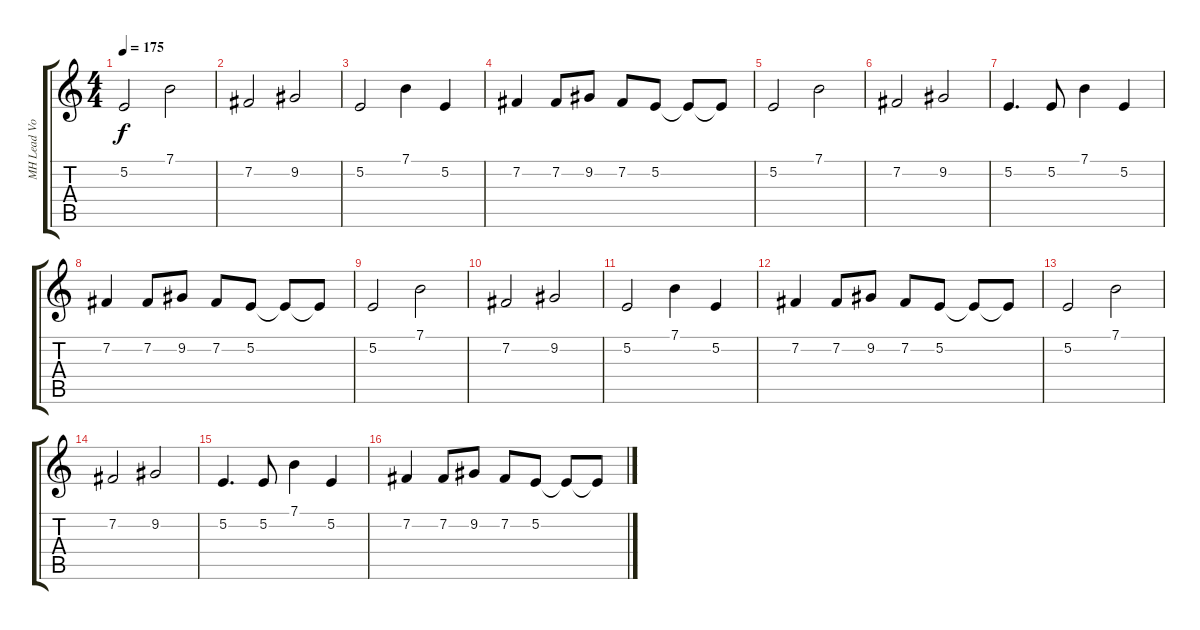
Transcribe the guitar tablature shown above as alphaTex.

\track ("MH Lead Vocals" "MH Lead Vo") {instrument cello}
\staff {score tabs}
\tuning (E4 B3 G3 D3 A2 E2) {hide}
\ts (4 4)
\tempo 175
\clef g2
\ks c
5.2.2{dy f} 7.1.2 |
7.2.2 9.2.2 |
5.2.2 7.1.4 5.2.4 |
7.2.4 7.2.8 9.2.8 7.2.8 5.2.8 5.2{t}.8 5.2{t}.8 |
5.2.2{balance 8} 7.1.2 |
7.2.2 9.2.2 |
5.2.4{d} 5.2.8 7.1.4 5.2.4 |
7.2.4 7.2.8 9.2.8 7.2.8 5.2.8 5.2{t}.8 5.2{t}.8 |
5.2.2 7.1.2 |
7.2.2 9.2.2 |
5.2.2 7.1.4 5.2.4 |
7.2.4 7.2.8 9.2.8 7.2.8 5.2.8 5.2{t}.8 5.2{t}.8 |
5.2.2{balance 8} 7.1.2 |
7.2.2 9.2.2 |
5.2.4{d} 5.2.8 7.1.4 5.2.4 |
7.2.4 7.2.8 9.2.8 7.2.8 5.2.8 5.2{t}.8 5.2{t}.8
